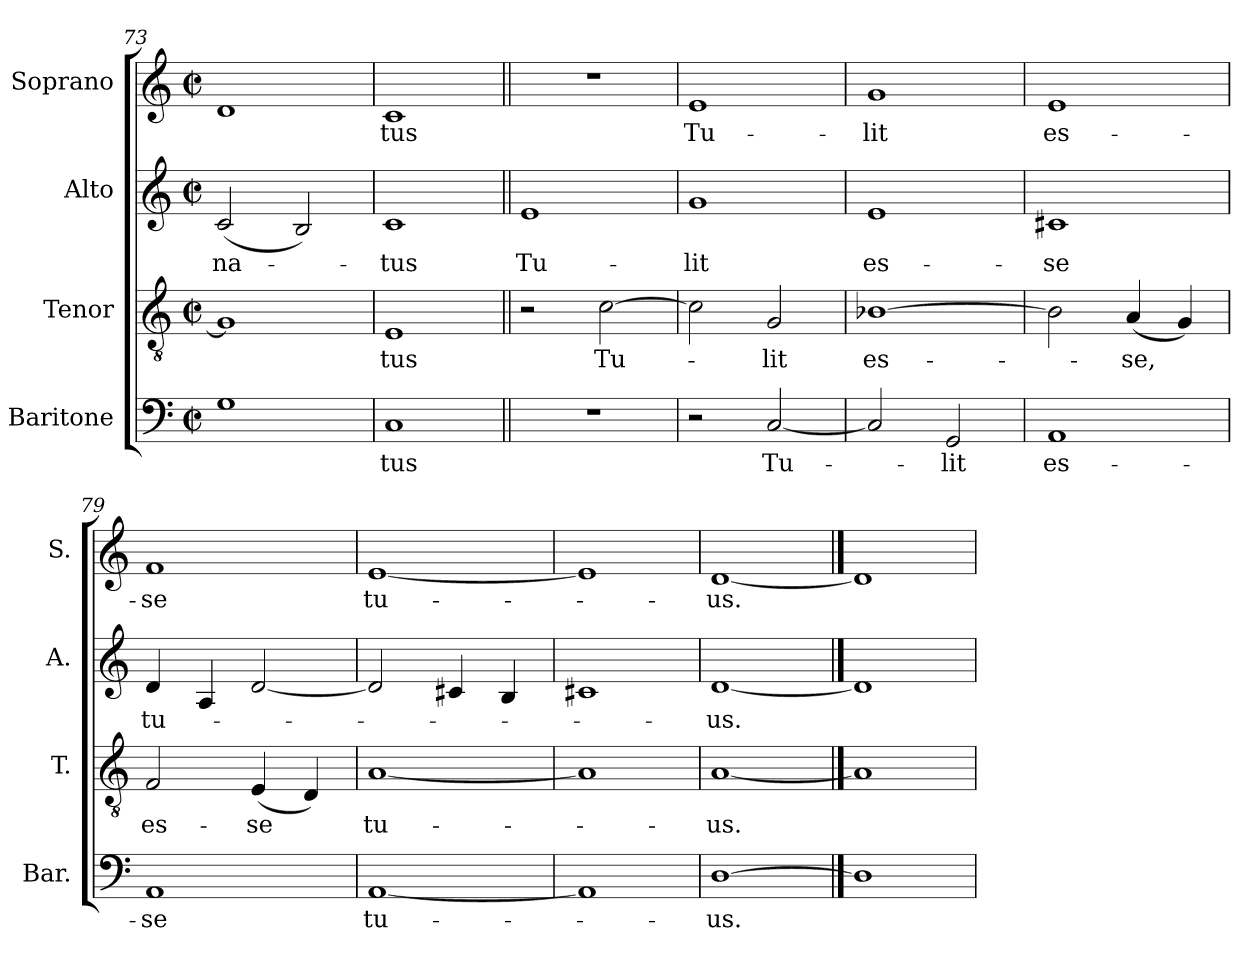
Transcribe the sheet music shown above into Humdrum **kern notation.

**kern	**text	**kern	**text	**kern	**text	**kern	**text
*part4	*part4	*part3	*part3	*part2	*part2	*part1	*part1
*staff4	*staff4	*staff3	*staff3	*staff2	*staff2	*staff1	*staff1
*I"Baritone	*	*I"Tenor	*	*I"Alto	*	*I"Soprano	*
*I'Bar.	*	*I'T.	*	*I'A.	*	*I'S.	*
*clefF4	*	*clefGv2	*	*clefG2	*	*clefG2	*
*	*	*ITrd7c12	*	*	*	*	*
*k[]	*	*k[]	*	*k[]	*	*k[]	*
*C:	*	*C:	*	*C:	*	*C:	*
*M2/2	*	*M2/2	*	*M2/2	*	*M2/2	*
*met(c|)	*	*met(c|)	*	*met(c|)	*	*met(c|)	*
=73	=73	=73	=73	=73	=73	=73	=73
!	!	!	!	!	!LO:LY:b:color=#000000	!	!
1Gi	.	1GGi]	.	(2ci/	na-	1di	.
.	.	.	.	2Bi/)	.	.	.
=74	=74	=74	=74	=74	=74	=74	=74
!	!LO:LY:b:color=#000000	!	!	!	!	!	!
!	!	!	!LO:LY:b:color=#000000	!	!	!	!
!	!	!	!	!	!LO:LY:b:color=#000000	!	!
!	!	!	!	!	!	!	!LO:LY:b:color=#000000
1Ci	-tus	1EEi	-tus	1ci	-tus	1ci	-tus
=75||	=75||	=75||	=75||	=75||	=75||	=75||	=75||
!	!	!	!	!	!LO:LY:b:color=#000000	!	!
1r	.	2r	.	1ei	Tu-	1r	.
!	!	!	!LO:LY:b:color=#000000	!	!	!	!
.	.	[2Ci\	Tu-	.	.	.	.
=76	=76	=76	=76	=76	=76	=76	=76
!	!	!	!	!	!LO:LY:b:color=#000000	!	!
!	!	!	!	!	!	!	!LO:LY:b:color=#000000
2r	.	2Ci\]	.	1gi	-lit	1ei	Tu-
!	!LO:LY:b:color=#000000	!	!	!	!	!	!
!	!	!	!LO:LY:b:color=#000000	!	!	!	!
[2Ci/	Tu-	2GGi/	-lit	.	.	.	.
=77	=77	=77	=77	=77	=77	=77	=77
!	!	!	!LO:LY:b:color=#000000	!	!	!	!
!	!	!	!	!	!LO:LY:b:color=#000000	!	!
!	!	!	!	!	!	!	!LO:LY:b:color=#000000
2Ci/]	.	[1BB-Xi	es-	1ei	es-	1gi	-lit
!	!LO:LY:b:color=#000000	!	!	!	!	!	!
2GGi/	-lit	.	.	.	.	.	.
=78	=78	=78	=78	=78	=78	=78	=78
!	!LO:LY:b:color=#000000	!	!	!	!	!	!
!	!	!	!	!	!LO:LY:b:color=#000000	!	!
!	!	!	!	!	!	!	!LO:LY:b:color=#000000
1AAi	es-	2BB-i\]	.	1c#Xi	-se	1ei	es-
!	!	!	!LO:LY:b:color=#000000	!	!	!	!
.	.	(4AAi/	-se,	.	.	.	.
.	.	4GGi/)	.	.	.	.	.
=79	=79	=79	=79	=79	=79	=79	=79
!	!LO:LY:b:color=#000000	!	!	!	!	!	!
!	!	!	!LO:LY:b:color=#000000	!	!	!	!
!	!	!	!	!	!LO:LY:b:color=#000000	!	!
!	!	!	!	!	!	!	!LO:LY:b:color=#000000
1AAi	-se	2FFi/	es-	4di/	tu-	1fi	-se
.	.	.	.	4Ai/	.	.	.
!	!	!	!LO:LY:b:color=#000000	!	!	!	!
.	.	(4EEi/	-se	[2di/	.	.	.
.	.	4DDi/)	.	.	.	.	.
=80	=80	=80	=80	=80	=80	=80	=80
!	!LO:LY:b:color=#000000	!	!	!	!	!	!
!	!	!	!LO:LY:b:color=#000000	!	!	!	!
!	!	!	!	!	!	!	!LO:LY:b:color=#000000
[1AAi	tu-	[1AAi	tu-	2di/]	.	[1ei	tu-
.	.	.	.	4c#Xi/	.	.	.
.	.	.	.	4Bi/	.	.	.
=81	=81	=81	=81	=81	=81	=81	=81
1AAi]	.	1AAi]	.	1c#Xi	.	1ei]	.
=82	=82	=82	=82	=82	=82	=82	=82
!	!LO:LY:b:color=#000000	!	!	!	!	!	!
!	!	!	!LO:LY:b:color=#000000	!	!	!	!
!	!	!	!	!	!LO:LY:b:color=#000000	!	!
!	!	!	!	!	!	!	!LO:LY:b:color=#000000
[1Di	-us.	[1AAi	-us.	[1di	-us.	[1di	-us.
==83	==83	==83	==83	==83	==83	==83	==83
1Di]	.	1AAi]	.	1di]	.	1di]	.
=	=	=	=	=	=	=	=
*-	*-	*-	*-	*-	*-	*-	*-
